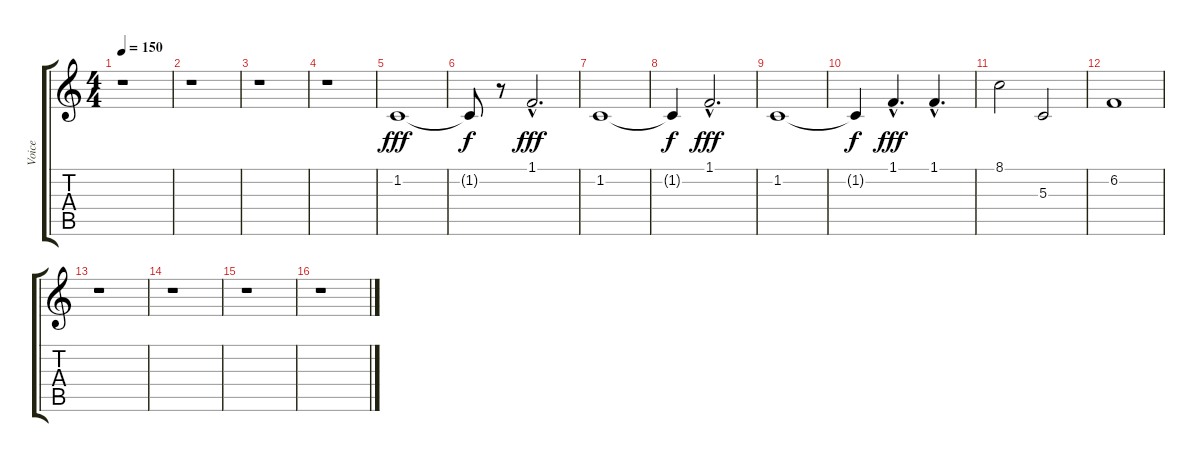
\track ("Voice" "Voice") {instrument synthvoice}
\staff {score tabs}
\tuning (E4 B3 G3 D3 A2 E2) {hide}
\ts (4 4)
\tempo 150
\clef g2
\ks c
r.1{dy fff instrument synthvoice} |
r.1 |
r.1 |
r.1 |
1.2.1 |
1.2{t}.8{dy f} r.8 1.1{hac}.2{d dy fff} |
1.2.1 |
1.2{t}.4{dy f} 1.1{hac}.2{d dy fff} |
1.2.1 |
1.2{t}.4{dy f} 1.1{hac}.4{d dy fff} 1.1{hac}.4{d} |
8.1.2 5.3.2 |
6.2.1 |
r.1 |
r.1 |
r.1 |
r.1
